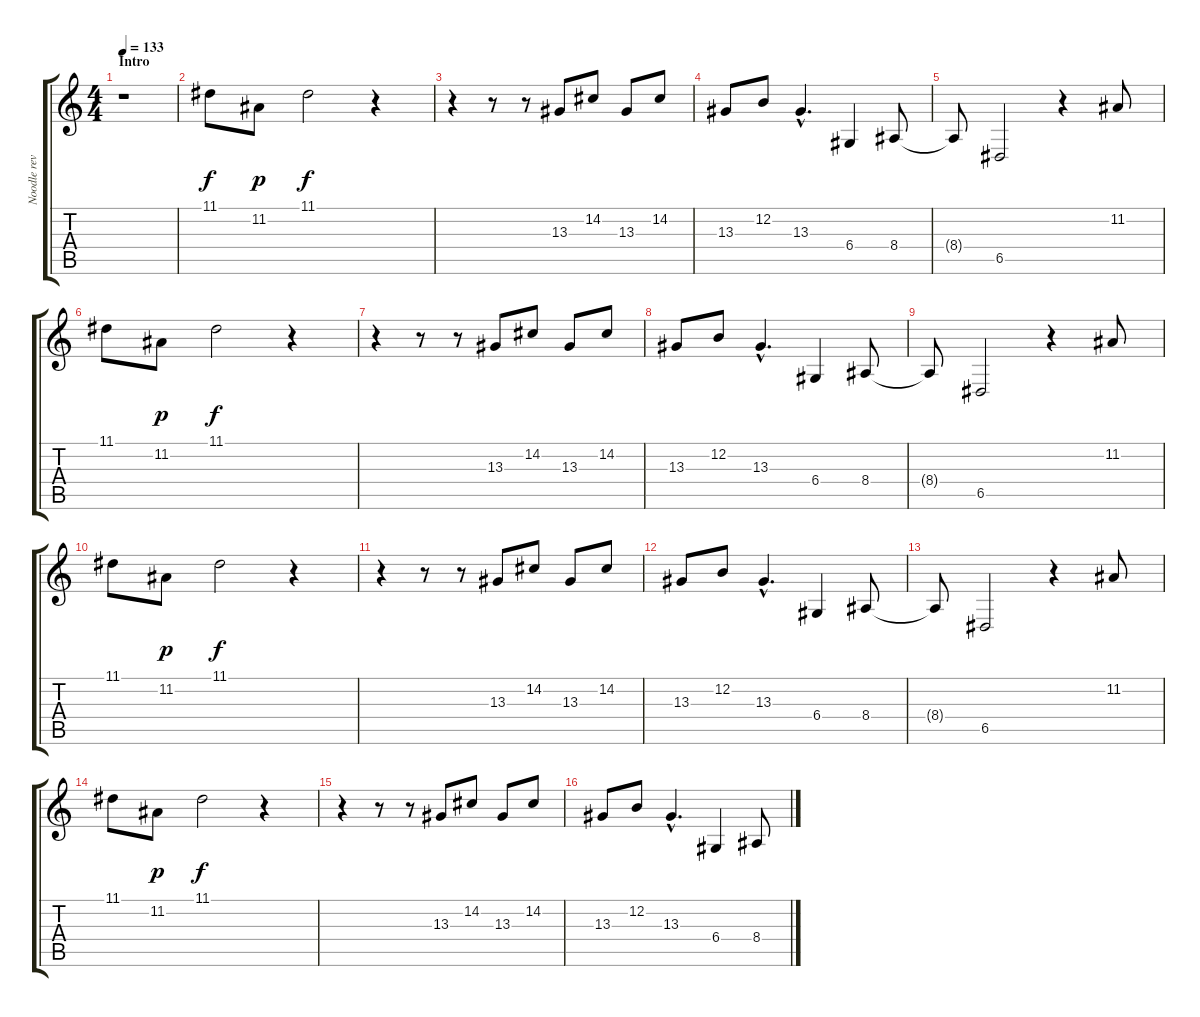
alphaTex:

\track ("Noodle reverb" "Noodle rev") {instrument fx8scifi}
\staff {score tabs}
\tuning (E4 B3 G3 D3 A2 E2) {hide}
\ts (4 4)
\section ("" "Intro")
\tempo 133
\clef g2
\ks c
r.1{dy f instrument fx8scifi} |
11.1.8 11.2.8{dy p} 11.1.2{dy f} r.4 |
r.4 r.8 r.8 13.3.8 14.2.8 13.3.8 14.2.8 |
13.3.8 12.2.8 13.3{hac}.4{d} 6.4.4 8.4.8 |
8.4{t}.8 6.5.2 r.4 11.2.8 |
11.1.8 11.2.8{dy p} 11.1.2{dy f} r.4 |
r.4 r.8 r.8 13.3.8 14.2.8 13.3.8 14.2.8 |
13.3.8 12.2.8 13.3{hac}.4{d} 6.4.4 8.4.8 |
8.4{t}.8 6.5.2 r.4 11.2.8 |
11.1.8 11.2.8{dy p} 11.1.2{dy f} r.4 |
r.4 r.8 r.8 13.3.8 14.2.8 13.3.8 14.2.8 |
13.3.8 12.2.8 13.3{hac}.4{d} 6.4.4 8.4.8 |
8.4{t}.8 6.5.2 r.4 11.2.8 |
11.1.8 11.2.8{dy p} 11.1.2{dy f} r.4 |
r.4 r.8 r.8 13.3.8 14.2.8 13.3.8 14.2.8 |
13.3.8 12.2.8 13.3{hac}.4{d} 6.4.4 8.4.8
